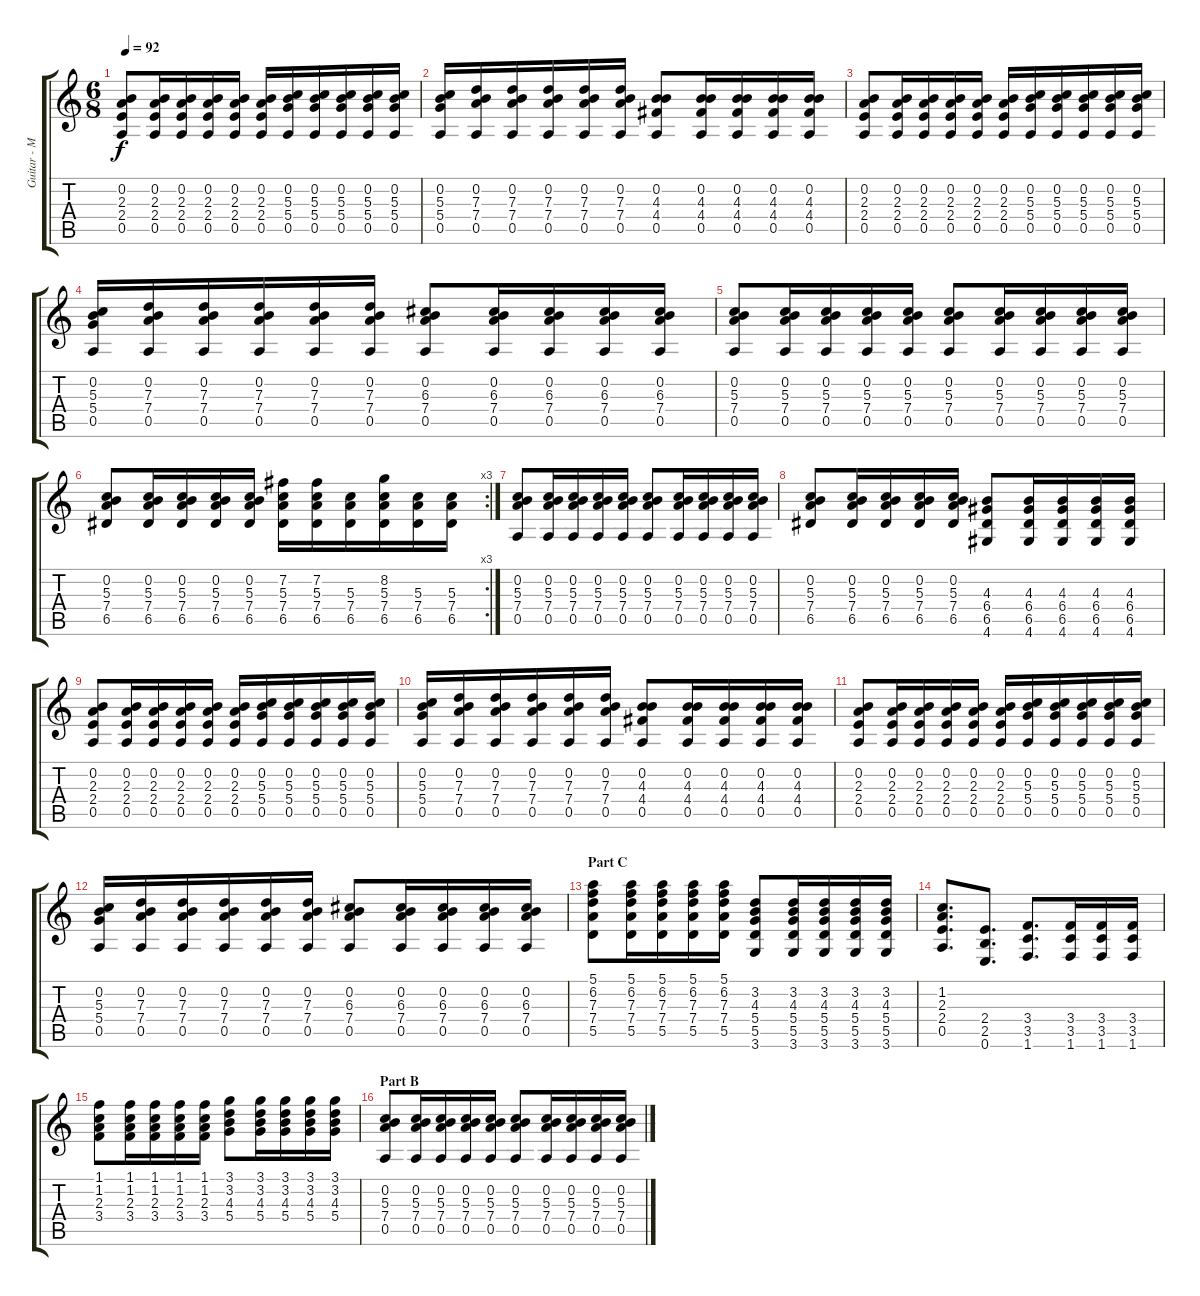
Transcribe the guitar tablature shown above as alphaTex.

\track ("Guitar - Mikael Åkerfeldt" "Guitar - M") {instrument overdrivenguitar}
\staff {score tabs}
\tuning (E4 B3 G3 D3 A2 E2) {hide}
\ts (6 8)
\tempo 92
\clef g2
\ks c
(0.2 2.3 2.4 0.5).8{dy f} (0.2 2.3 2.4 0.5).16 (0.2 2.3 2.4 0.5).16 (0.2 2.3 2.4 0.5).16 (0.2 2.3 2.4 0.5).16 (0.2 2.3 2.4 0.5).16 (0.2 5.3 5.4 0.5).16 (0.2 5.3 5.4 0.5).16 (0.2 5.3 5.4 0.5).16 (0.2 5.3 5.4 0.5).16 (0.2 5.3 5.4 0.5).16 |
(0.2 5.3 5.4 0.5).16 (0.2 7.3 7.4 0.5).16 (0.2 7.3 7.4 0.5).16 (0.2 7.3 7.4 0.5).16 (0.2 7.3 7.4 0.5).16 (0.2 7.3 7.4 0.5).16 (0.2 4.3 4.4 0.5).8 (0.2 4.3 4.4 0.5).16 (0.2 4.3 4.4 0.5).16 (0.2 4.3 4.4 0.5).16 (0.2 4.3 4.4 0.5).16 |
(0.2 2.3 2.4 0.5).8 (0.2 2.3 2.4 0.5).16 (0.2 2.3 2.4 0.5).16 (0.2 2.3 2.4 0.5).16 (0.2 2.3 2.4 0.5).16 (0.2 2.3 2.4 0.5).16 (0.2 5.3 5.4 0.5).16 (0.2 5.3 5.4 0.5).16 (0.2 5.3 5.4 0.5).16 (0.2 5.3 5.4 0.5).16 (0.2 5.3 5.4 0.5).16 |
(0.2 5.3 5.4 0.5).16 (0.2 7.3 7.4 0.5).16 (0.2 7.3 7.4 0.5).16 (0.2 7.3 7.4 0.5).16 (0.2 7.3 7.4 0.5).16 (0.2 7.3 7.4 0.5).16 (0.2 6.3 7.4 0.5).8 (0.2 6.3 7.4 0.5).16 (0.2 6.3 7.4 0.5).16 (0.2 6.3 7.4 0.5).16 (0.2 6.3 7.4 0.5).16 |
(0.2 5.3 7.4 0.5).8 (0.2 5.3 7.4 0.5).16 (0.2 5.3 7.4 0.5).16 (0.2 5.3 7.4 0.5).16 (0.2 5.3 7.4 0.5).16 (0.2 5.3 7.4 0.5).8 (0.2 5.3 7.4 0.5).16 (0.2 5.3 7.4 0.5).16 (0.2 5.3 7.4 0.5).16 (0.2 5.3 7.4 0.5).16 |
\rc 3
(0.2 5.3 7.4 6.5).8 (0.2 5.3 7.4 6.5).16 (0.2 5.3 7.4 6.5).16 (0.2 5.3 7.4 6.5).16 (0.2 5.3 7.4 6.5).16 (7.2 5.3 7.4 6.5).16 (7.2 5.3 7.4 6.5).16 (5.3 7.4 6.5).16 (8.2 5.3 7.4 6.5).16 (5.3 7.4 6.5).16 (5.3 7.4 6.5).16 |
(0.2 5.3 7.4 0.5).8{instrument acousticguitarsteel} (0.2 5.3 7.4 0.5).16 (0.2 5.3 7.4 0.5).16 (0.2 5.3 7.4 0.5).16 (0.2 5.3 7.4 0.5).16 (0.2 5.3 7.4 0.5).8 (0.2 5.3 7.4 0.5).16 (0.2 5.3 7.4 0.5).16 (0.2 5.3 7.4 0.5).16 (0.2 5.3 7.4 0.5).16 |
(0.2 5.3 7.4 6.5).8 (0.2 5.3 7.4 6.5).16 (0.2 5.3 7.4 6.5).16 (0.2 5.3 7.4 6.5).16 (0.2 5.3 7.4 6.5).16 (4.3 6.4 6.5 4.6).8 (4.3 6.4 6.5 4.6).16 (4.3 6.4 6.5 4.6).16 (4.3 6.4 6.5 4.6).16 (4.3 6.4 6.5 4.6).16 |
(0.2 2.3 2.4 0.5).8 (0.2 2.3 2.4 0.5).16 (0.2 2.3 2.4 0.5).16 (0.2 2.3 2.4 0.5).16 (0.2 2.3 2.4 0.5).16 (0.2 2.3 2.4 0.5).16 (0.2 5.3 5.4 0.5).16 (0.2 5.3 5.4 0.5).16 (0.2 5.3 5.4 0.5).16 (0.2 5.3 5.4 0.5).16 (0.2 5.3 5.4 0.5).16 |
(0.2 5.3 5.4 0.5).16 (0.2 7.3 7.4 0.5).16 (0.2 7.3 7.4 0.5).16 (0.2 7.3 7.4 0.5).16 (0.2 7.3 7.4 0.5).16 (0.2 7.3 7.4 0.5).16 (0.2 4.3 4.4 0.5).8 (0.2 4.3 4.4 0.5).16 (0.2 4.3 4.4 0.5).16 (0.2 4.3 4.4 0.5).16 (0.2 4.3 4.4 0.5).16 |
(0.2 2.3 2.4 0.5).8 (0.2 2.3 2.4 0.5).16 (0.2 2.3 2.4 0.5).16 (0.2 2.3 2.4 0.5).16 (0.2 2.3 2.4 0.5).16 (0.2 2.3 2.4 0.5).16 (0.2 5.3 5.4 0.5).16 (0.2 5.3 5.4 0.5).16 (0.2 5.3 5.4 0.5).16 (0.2 5.3 5.4 0.5).16 (0.2 5.3 5.4 0.5).16 |
(0.2 5.3 5.4 0.5).16 (0.2 7.3 7.4 0.5).16 (0.2 7.3 7.4 0.5).16 (0.2 7.3 7.4 0.5).16 (0.2 7.3 7.4 0.5).16 (0.2 7.3 7.4 0.5).16 (0.2 6.3 7.4 0.5).8 (0.2 6.3 7.4 0.5).16 (0.2 6.3 7.4 0.5).16 (0.2 6.3 7.4 0.5).16 (0.2 6.3 7.4 0.5).16 |
\section ("" "Part C")
(5.1 6.2 7.3 7.4 5.5).8{instrument overdrivenguitar} (5.1 6.2 7.3 7.4 5.5).16 (5.1 6.2 7.3 7.4 5.5).16 (5.1 6.2 7.3 7.4 5.5).16 (5.1 6.2 7.3 7.4 5.5).16 (3.2 4.3 5.4 5.5 3.6).8 (3.2 4.3 5.4 5.5 3.6).16 (3.2 4.3 5.4 5.5 3.6).16 (3.2 4.3 5.4 5.5 3.6).16 (3.2 4.3 5.4 5.5 3.6).16 |
(1.2 2.3 2.4 0.5).8{d} (2.4 2.5 0.6).8{d} (3.4 3.5 1.6).8{d} (3.4 3.5 1.6).16 (3.4 3.5 1.6).16 (3.4 3.5 1.6).16 |
(1.1 1.2 2.3 3.4).8 (1.1 1.2 2.3 3.4).16 (1.1 1.2 2.3 3.4).16 (1.1 1.2 2.3 3.4).16 (1.1 1.2 2.3 3.4).16 (3.1 3.2 4.3 5.4).8 (3.1 3.2 4.3 5.4).16 (3.1 3.2 4.3 5.4).16 (3.1 3.2 4.3 5.4).16 (3.1 3.2 4.3 5.4).16 |
\section ("" "Part B")
(0.2 5.3 7.4 0.5).8{instrument acousticguitarsteel} (0.2 5.3 7.4 0.5).16 (0.2 5.3 7.4 0.5).16 (0.2 5.3 7.4 0.5).16 (0.2 5.3 7.4 0.5).16 (0.2 5.3 7.4 0.5).8 (0.2 5.3 7.4 0.5).16 (0.2 5.3 7.4 0.5).16 (0.2 5.3 7.4 0.5).16 (0.2 5.3 7.4 0.5).16
